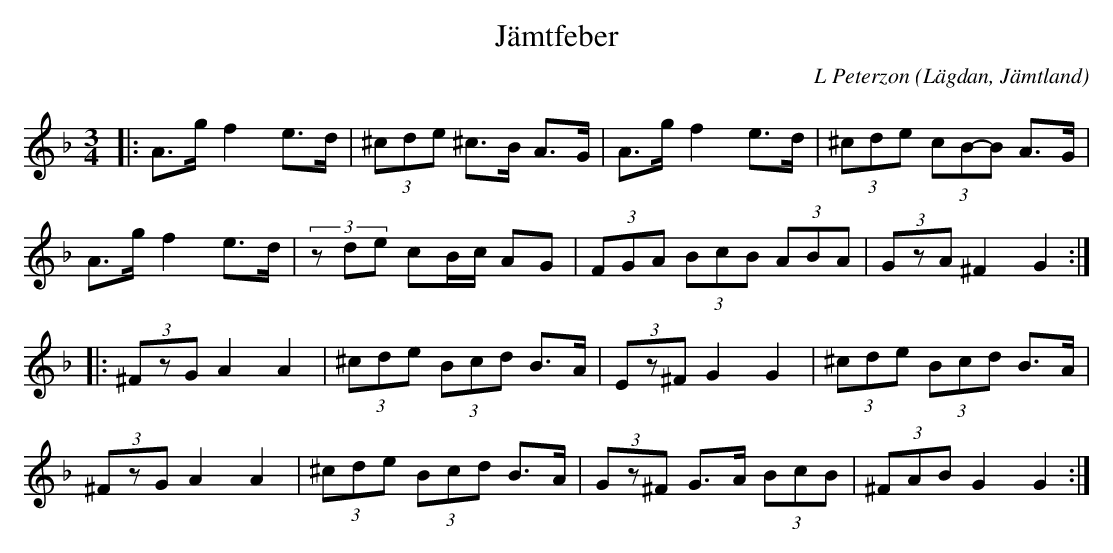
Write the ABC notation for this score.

X:1
T:Jämtfeber
C: L Peterzon
O:Lägdan, Jämtland
M:3/4
L:1/8
K:Dm
|: A>g f2 e>d|(3^cde ^c>B A>G|A>g f2 e>d|(3^cde (3cB-B A>G|
A>g f2 e>d|(3zde cB/c/ AG|(3FGA (3BcB (3ABA|(3GzA ^F2 G2:|
|:(3^FzG A2 A2|(3^cde (3Bcd B>A|(3Ez^F G2 G2|(3^cde (3Bcd B>A|
(3^FzG A2 A2|(3^cde (3Bcd B>A| (3Gz^F G>A (3BcB|(3^FAB G2 G2:|
